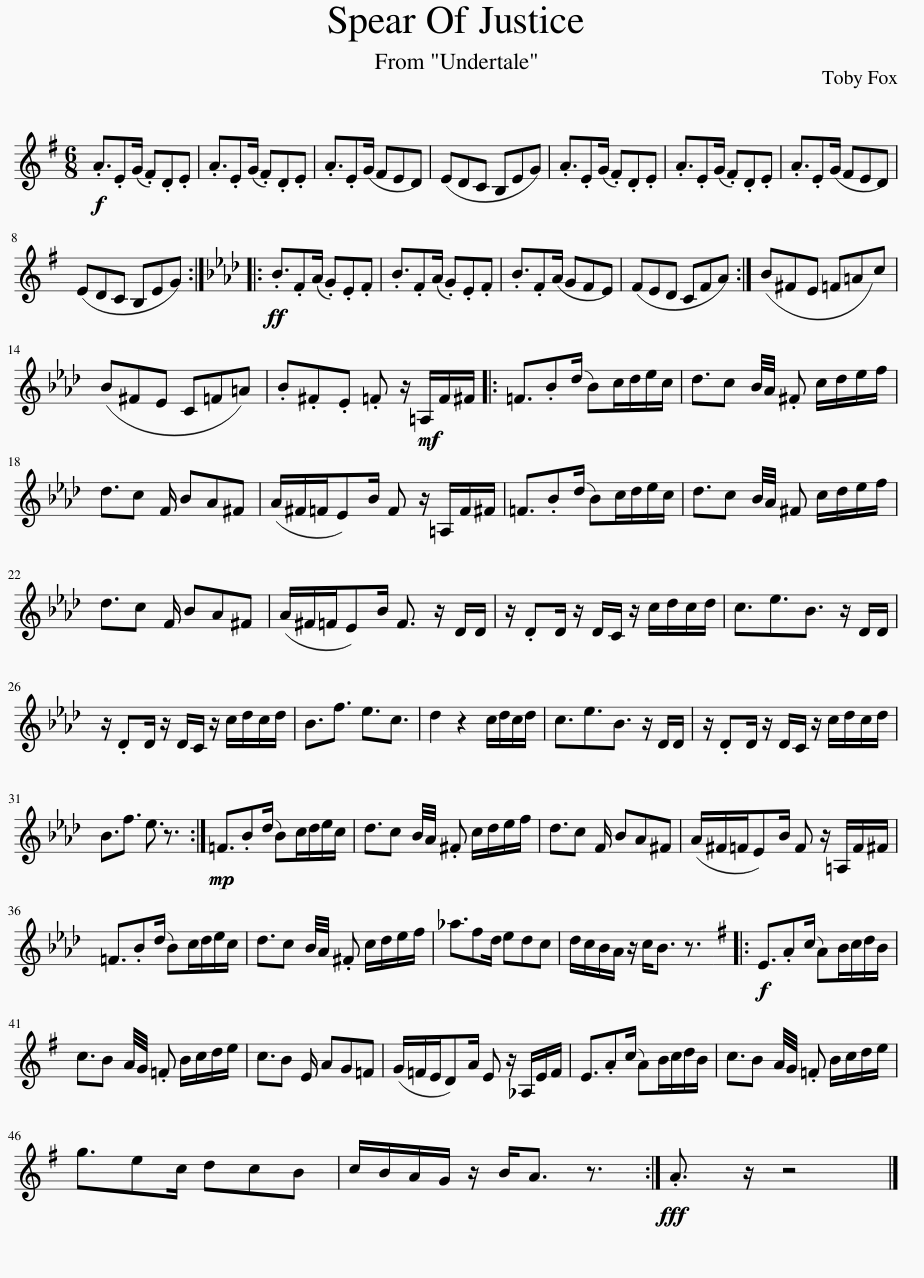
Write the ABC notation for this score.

X:1
L:1/8
M:6/8
I:linebreak $
K:none
V:1 treble transpose=-2
V:1
[K:G]!f! .A3/2.E(G/ .F).D.E | .A3/2.E(G/ .F).D.E | .A3/2.E(G/ FED) | (EDC B,EG) | .A3/2.E(G/ .F).D.E | %5
 .A3/2.E(G/ .F).D.E | .A3/2.E(G/ FED) |$ (EDC B,EG) ::[K:Ab]!ff! .B3/2.F(A/ .G).E.F | .B3/2.F(A/ .G).E.F | %10
 .B3/2.F(A/ GFE) | (FED CFA) :| (B^FE =F=Ac) |$ (B^FE C=F=A) | .B.^F.E .=F z/!mf! =A,/F/^F/ |: %15
 =F3/2.B(d/ B)c/d/e/c/ | d3/2c B/4A/4 .^F c/d/e/f/ |$ d3/2c F/ BA^F | (A/^F/=F/E)B/ F z/ =A,/F/^F/ | =F3/2.B(d/ B)c/d/e/c/ | %20
 d3/2c B/4A/4 ^F c/d/e/f/ |$ d3/2c F/ BA^F | (A/^F/=F/E)B/ F3/2 z/ D/D/ | z/ .DD/ z/ D/C/ z/ c/d/c/d/ | c3/2e3/2B3/2 z/ D/D/ |$ %25
 z/ .DD/ z/ D/C/ z/ c/d/c/d/ | B3/2f3/2 e3/2c3/2 | d2 z2 c/d/c/d/ | c3/2e3/2B3/2 z/ D/D/ | z/ .DD/ z/ D/C/ z/ c/d/c/d/ |$ %30
 B3/2f3/2 e3/2 z3/2 :|!mp! =F3/2.B(d/ B)c/d/e/c/ | d3/2c B/4A/4 .^F c/d/e/f/ | d3/2c F/ BA^F | (A/^F/=F/E)B/ F z/ =A,/F/^F/ |$ %35
 =F3/2.B(d/ B)c/d/e/c/ | d3/2c B/4A/4 .^F c/d/e/f/ | _a3/2fd/ edc | d/c/B/A/ z/ c<B z3/2 |:[K:G]!f! E3/2.A(c/ A)B/c/d/B/ |$ %40
 c3/2B A/4G/4 .=F B/c/d/e/ | c3/2B E/ AG=F | (G/=F/E/D)A/ E z/ _A,/E/F/ | E3/2.A(c/ A)B/c/d/B/ | c3/2B A/4G/4 .=F B/c/d/e/ |$ %45
 g3/2ec/ dcB | c/B/A/G/ z/ B<A z3/2 :|!fff! .A3/2 z/ z4 |] %48
